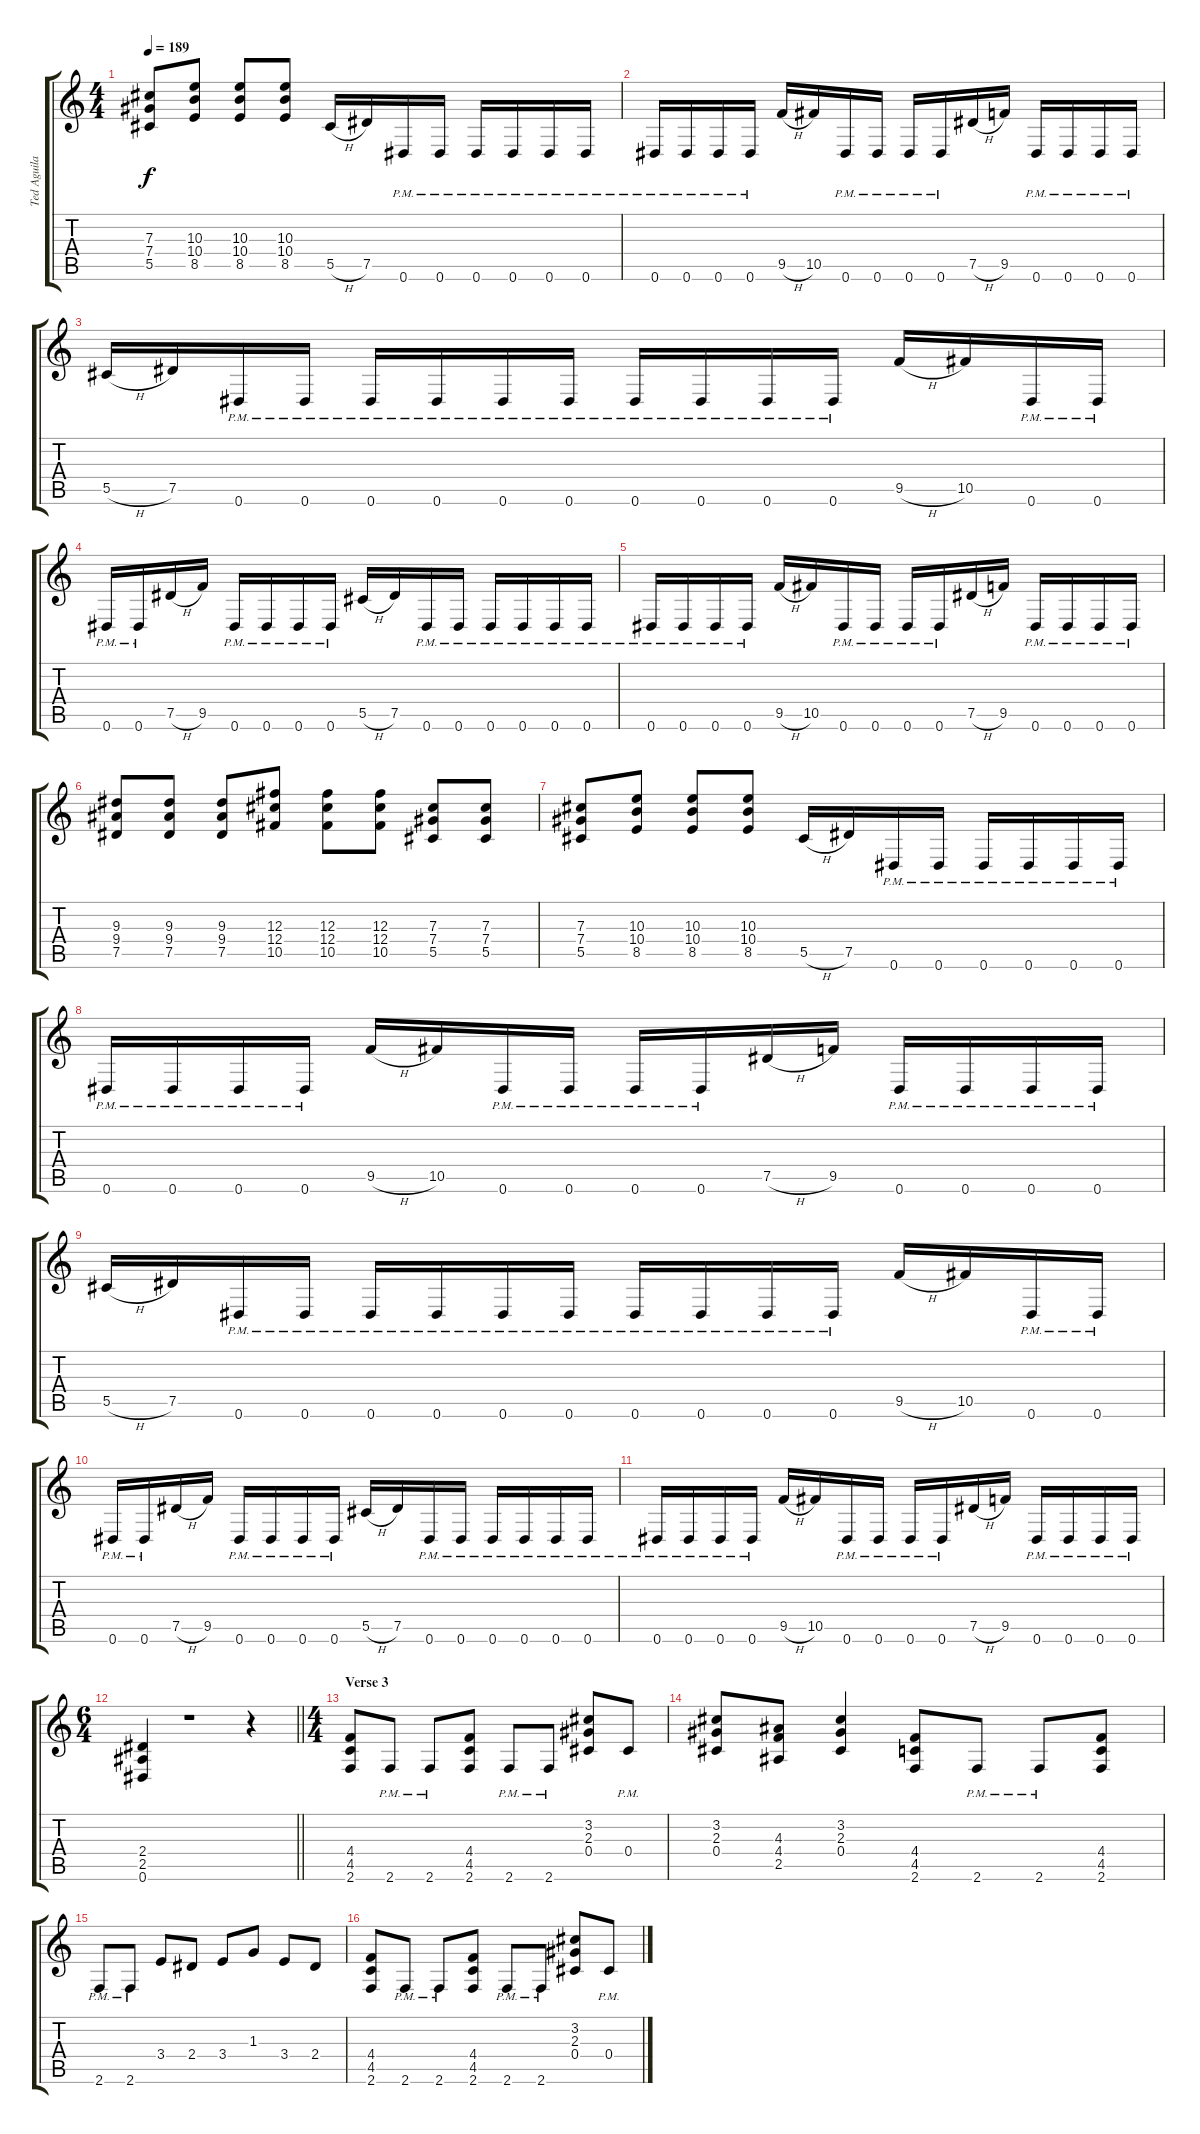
\track ("Ted Aguilar" "Ted Aguila") {instrument distortionguitar}
\staff {score tabs}
\tuning (Eb4 Bb3 Gb3 Db3 Ab2 Eb2) {hide}
\ts (4 4)
\tempo 189
\clef g2
\ks c
(7.3 7.4 5.5).8{dy f} (10.3 10.4 8.5).8 (10.3 10.4 8.5).8 (10.3 10.4 8.5).8 5.5{h}.16{balance 0} 7.5.16 0.6{pm}.16 0.6{pm}.16 0.6{pm}.16 0.6{pm}.16 0.6{pm}.16 0.6{pm}.16 |
0.6{pm}.16 0.6{pm}.16 0.6{pm}.16 0.6{pm}.16 9.5{h}.16 10.5.16 0.6{pm}.16 0.6{pm}.16 0.6{pm}.16 0.6{pm}.16 7.5{h}.16 9.5.16 0.6{pm}.16 0.6{pm}.16 0.6{pm}.16 0.6{pm}.16 |
5.5{h}.16 7.5.16 0.6{pm}.16 0.6{pm}.16 0.6{pm}.16 0.6{pm}.16 0.6{pm}.16 0.6{pm}.16 0.6{pm}.16 0.6{pm}.16 0.6{pm}.16 0.6{pm}.16 9.5{h}.16 10.5.16 0.6{pm}.16 0.6{pm}.16 |
0.6{pm}.16 0.6{pm}.16 7.5{h}.16 9.5.16 0.6{pm}.16 0.6{pm}.16 0.6{pm}.16 0.6{pm}.16 5.5{h}.16 7.5.16 0.6{pm}.16 0.6{pm}.16 0.6{pm}.16 0.6{pm}.16 0.6{pm}.16 0.6{pm}.16 |
0.6{pm}.16 0.6{pm}.16 0.6{pm}.16 0.6{pm}.16 9.5{h}.16 10.5.16 0.6{pm}.16 0.6{pm}.16 0.6{pm}.16 0.6{pm}.16 7.5{h}.16 9.5.16 0.6{pm}.16 0.6{pm}.16 0.6{pm}.16 0.6{pm}.16 |
(9.3 9.4 7.5).8 (9.3 9.4 7.5).8 (9.3 9.4 7.5).8 (12.3 12.4 10.5).8 (12.3 12.4 10.5).8 (12.3 12.4 10.5).8 (7.3 7.4 5.5).8 (7.3 7.4 5.5).8 |
(7.3 7.4 5.5).8 (10.3 10.4 8.5).8 (10.3 10.4 8.5).8 (10.3 10.4 8.5).8 5.5{h}.16 7.5.16 0.6{pm}.16 0.6{pm}.16 0.6{pm}.16 0.6{pm}.16 0.6{pm}.16 0.6{pm}.16 |
0.6{pm}.16 0.6{pm}.16 0.6{pm}.16 0.6{pm}.16 9.5{h}.16 10.5.16 0.6{pm}.16 0.6{pm}.16 0.6{pm}.16 0.6{pm}.16 7.5{h}.16 9.5.16 0.6{pm}.16 0.6{pm}.16 0.6{pm}.16 0.6{pm}.16 |
5.5{h}.16 7.5.16 0.6{pm}.16 0.6{pm}.16 0.6{pm}.16 0.6{pm}.16 0.6{pm}.16 0.6{pm}.16 0.6{pm}.16 0.6{pm}.16 0.6{pm}.16 0.6{pm}.16 9.5{h}.16 10.5.16 0.6{pm}.16 0.6{pm}.16 |
0.6{pm}.16 0.6{pm}.16 7.5{h}.16 9.5.16 0.6{pm}.16 0.6{pm}.16 0.6{pm}.16 0.6{pm}.16 5.5{h}.16 7.5.16 0.6{pm}.16 0.6{pm}.16 0.6{pm}.16 0.6{pm}.16 0.6{pm}.16 0.6{pm}.16 |
0.6{pm}.16 0.6{pm}.16 0.6{pm}.16 0.6{pm}.16 9.5{h}.16 10.5.16 0.6{pm}.16 0.6{pm}.16 0.6{pm}.16 0.6{pm}.16 7.5{h}.16 9.5.16 0.6{pm}.16 0.6{pm}.16 0.6{pm}.16 0.6{pm}.16 |
\ts (6 4)
\barLineRight lightlight
(2.4 2.5 0.6).4 r.1 r.4 |
\ts (4 4)
\section ("" "Verse 3")
(4.4 4.5 2.6).8{balance 12} 2.6{pm}.8 2.6{pm}.8 (4.4 4.5 2.6).8 2.6{pm}.8 2.6{pm}.8 (3.2 2.3 0.4).8 0.4{pm}.8 |
(3.2 2.3 0.4).8 (4.3 4.4 2.5).8 (3.2 2.3 0.4).4 (4.4 4.5 2.6).8 2.6{pm}.8 2.6{pm}.8 (4.4 4.5 2.6).8 |
2.6{pm}.8 2.6{pm}.8 3.4.8 2.4.8 3.4.8 1.3.8 3.4.8 2.4.8 |
(4.4 4.5 2.6).8 2.6{pm}.8 2.6{pm}.8 (4.4 4.5 2.6).8 2.6{pm}.8 2.6{pm}.8 (3.2 2.3 0.4).8 0.4{pm}.8
